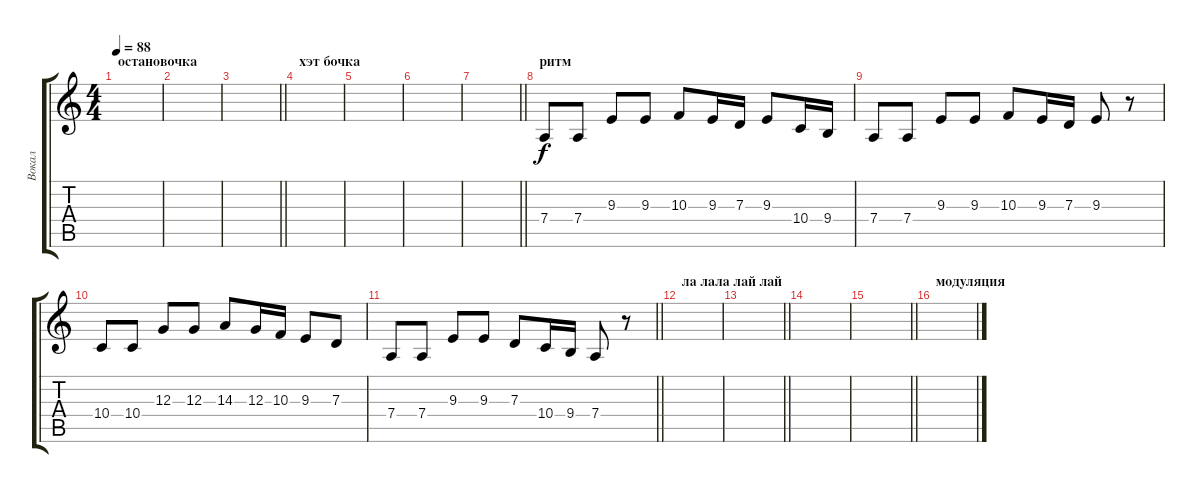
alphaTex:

\track ("Вокал" "Вокал") {instrument synthvoice}
\staff {score tabs}
\tuning (E4 B3 G3 D3 A2 E2) {hide}
\ts (4 4)
\section ("" "остановочка")
\tempo 88
\clef g2
\ks c
|
|
\barLineRight lightlight
|
\section ("" "хэт бочка")
|
|
|
\barLineRight lightlight
|
\section ("" "ритм")
7.4.8 7.4.8 9.3.8 9.3.8 10.3.8 9.3.16 7.3.16 9.3.8 10.4.16 9.4.16 |
7.4.8 7.4.8 9.3.8 9.3.8 10.3.8 9.3.16 7.3.16 9.3.8 r.8 |
10.4.8 10.4.8 12.3.8 12.3.8 14.3.8 12.3.16 10.3.16 9.3.8 7.3.8 |
\barLineRight lightlight
7.4.8 7.4.8 9.3.8 9.3.8 7.3.8 10.4.16 9.4.16 7.4.8 r.8 |
\section ("" "ла лала лай лай")
|
\barLineRight lightlight
|
|
\barLineRight lightlight
|
\section ("" "модуляция")
